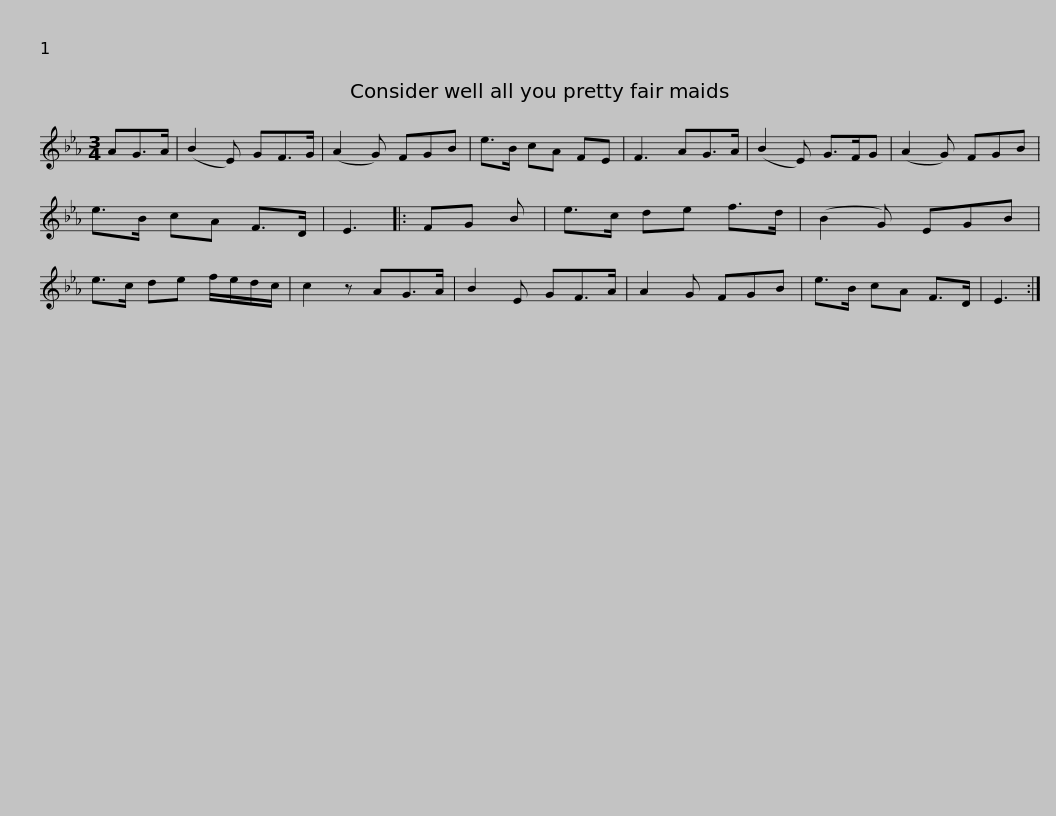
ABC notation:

X:1
L:1/8
M:3/4
I:linebreak $
K:Eb
V:1 treble
V:1
 AG>A | (B2 E) GF>G | (A2 G) FGB | e>B cA FE | F3 AG>A | %5
 (B2 E) G>FG | (A2 G) FGB |$ e>B cA F>D | E3 |: FG B | %10
 e>c de f>d | (B2 G) EGB | e>c de f/e/d/c/ | c2 z AG>A | B2 E GF>A |$ %15
 A2 G FGB | e>B cA F>D | E3 :| %18
